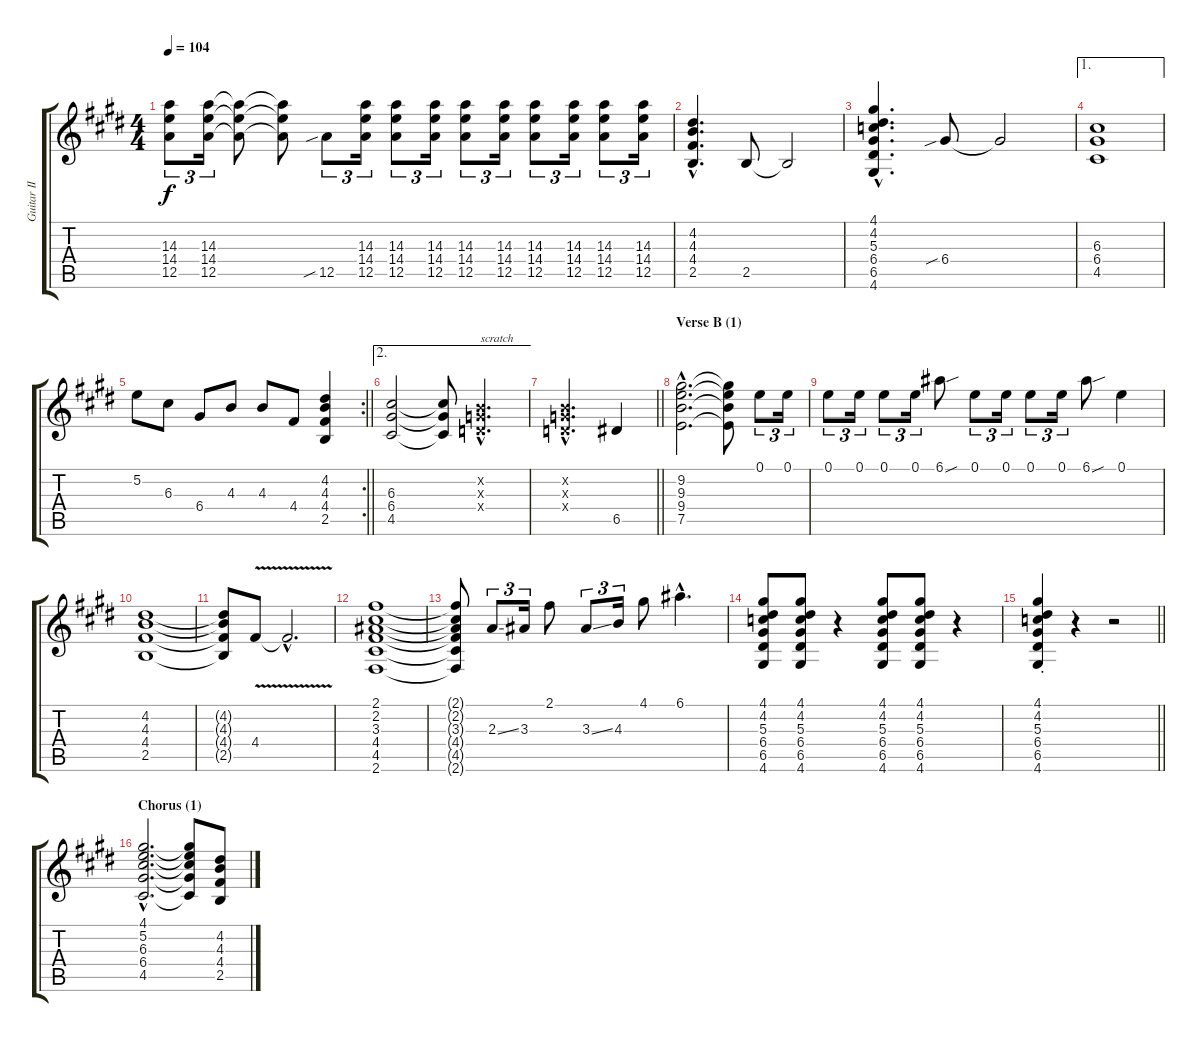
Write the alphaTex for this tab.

\track ("Guitar II" "Guitar II") {instrument distortionguitar}
\staff {score tabs}
\tuning (E4 B3 G3 D3 A2 E2) {hide}
\ts (4 4)
\tempo 104
\clef g2
\ks c#minor
(14.3 14.4 12.5).8{tu (3 2) dy f} (14.3 14.4 12.5).16{tu (3 2)} (14.3{t} 14.4{t} 12.5{t}).8 (14.3{t} 14.4{t} 12.5{t}).8 12.5{sib}.8{tu (3 2)} (14.3 14.4 12.5).16{tu (3 2)} (14.3 14.4 12.5).8{tu (3 2)} (14.3 14.4 12.5).16{tu (3 2)} (14.3 14.4 12.5).8{tu (3 2)} (14.3 14.4 12.5).16{tu (3 2)} (14.3 14.4 12.5).8{tu (3 2)} (14.3 14.4 12.5).16{tu (3 2)} (14.3 14.4 12.5).8{tu (3 2)} (14.3 14.4 12.5).16{tu (3 2)} |
(4.2{hac} 4.3{hac} 4.4{hac} 2.5{hac}).4{d} 2.5.8 2.5{t}.2 |
(4.1{hac} 4.2{hac} 5.3{hac} 6.4{hac} 6.5{hac} 4.6{hac}).4{d} 6.4{sib}.8 6.4{t}.2 |
\ae 1
(6.3 6.4 4.5).1 |
\rc 2
\barLineRight lightlight
5.2.8 6.3.8 6.4.8 4.3.8 4.3.8 4.4.8 (4.2 4.3 4.4 2.5).4 |
\ae 2
(6.3 6.4 4.5).2 (6.3{t} 6.4{t} 4.5{t}).8 (0.2{hac x} 0.3{hac x} 0.4{hac x}).4{d txt "scratch"} |
\barLineRight lightlight
(0.2{hac x} 0.3{hac x} 0.4{hac x}).2{d} 6.5.4 |
\section ("" "Verse B (1)")
(9.2{hac} 9.3{hac} 9.4{hac} 7.5{hac}).2{d} (9.2{t} 9.3{t} 9.4{t} 7.5{t}).8 0.1.8{tu (3 2)} 0.1.16{tu (3 2)} |
0.1.8{tu (3 2)} 0.1.16{tu (3 2)} 0.1.8{tu (3 2)} 0.1.16{tu (3 2)} 6.1{sou}.8 0.1.8{tu (3 2)} 0.1.16{tu (3 2)} 0.1.8{tu (3 2)} 0.1.16{tu (3 2)} 6.1{sou}.8 0.1.4 |
(4.2 4.3 4.4 2.5).1 |
(4.2{t} 4.3{t} 4.4{t} 2.5{t}).8 4.4{v}.8 4.4{hac t}.2{d} |
(2.1 2.2 3.3 4.4 4.5 2.6).1 |
(2.1{t} 2.2{t} 3.3{t} 4.4{t} 4.5{t} 2.6{t}).8 2.3{ss}.8{tu (3 2)} 3.3.16{tu (3 2)} 2.1.8 3.3{ss}.8{tu (3 2)} 4.3.16{tu (3 2)} 4.1.8 6.1{hac}.4{d} |
(4.1 4.2 5.3 6.4 6.5 4.6).8 (4.1 4.2 5.3 6.4 6.5 4.6).8 r.4 (4.1 4.2 5.3 6.4 6.5 4.6).8 (4.1 4.2 5.3 6.4 6.5 4.6).8 r.4 |
\barLineRight lightlight
(4.1{st} 4.2{st} 5.3{st} 6.4{st} 6.5{st} 4.6{st}).4 r.4 r.2 |
\section ("" "Chorus (1)")
(4.1{hac} 5.2{hac} 6.3{hac} 6.4{hac} 4.5{hac}).2{d} (4.1{t} 5.2{t} 6.3{t} 6.4{t} 4.5{t}).8 (4.2 4.3 4.4 2.5).8
